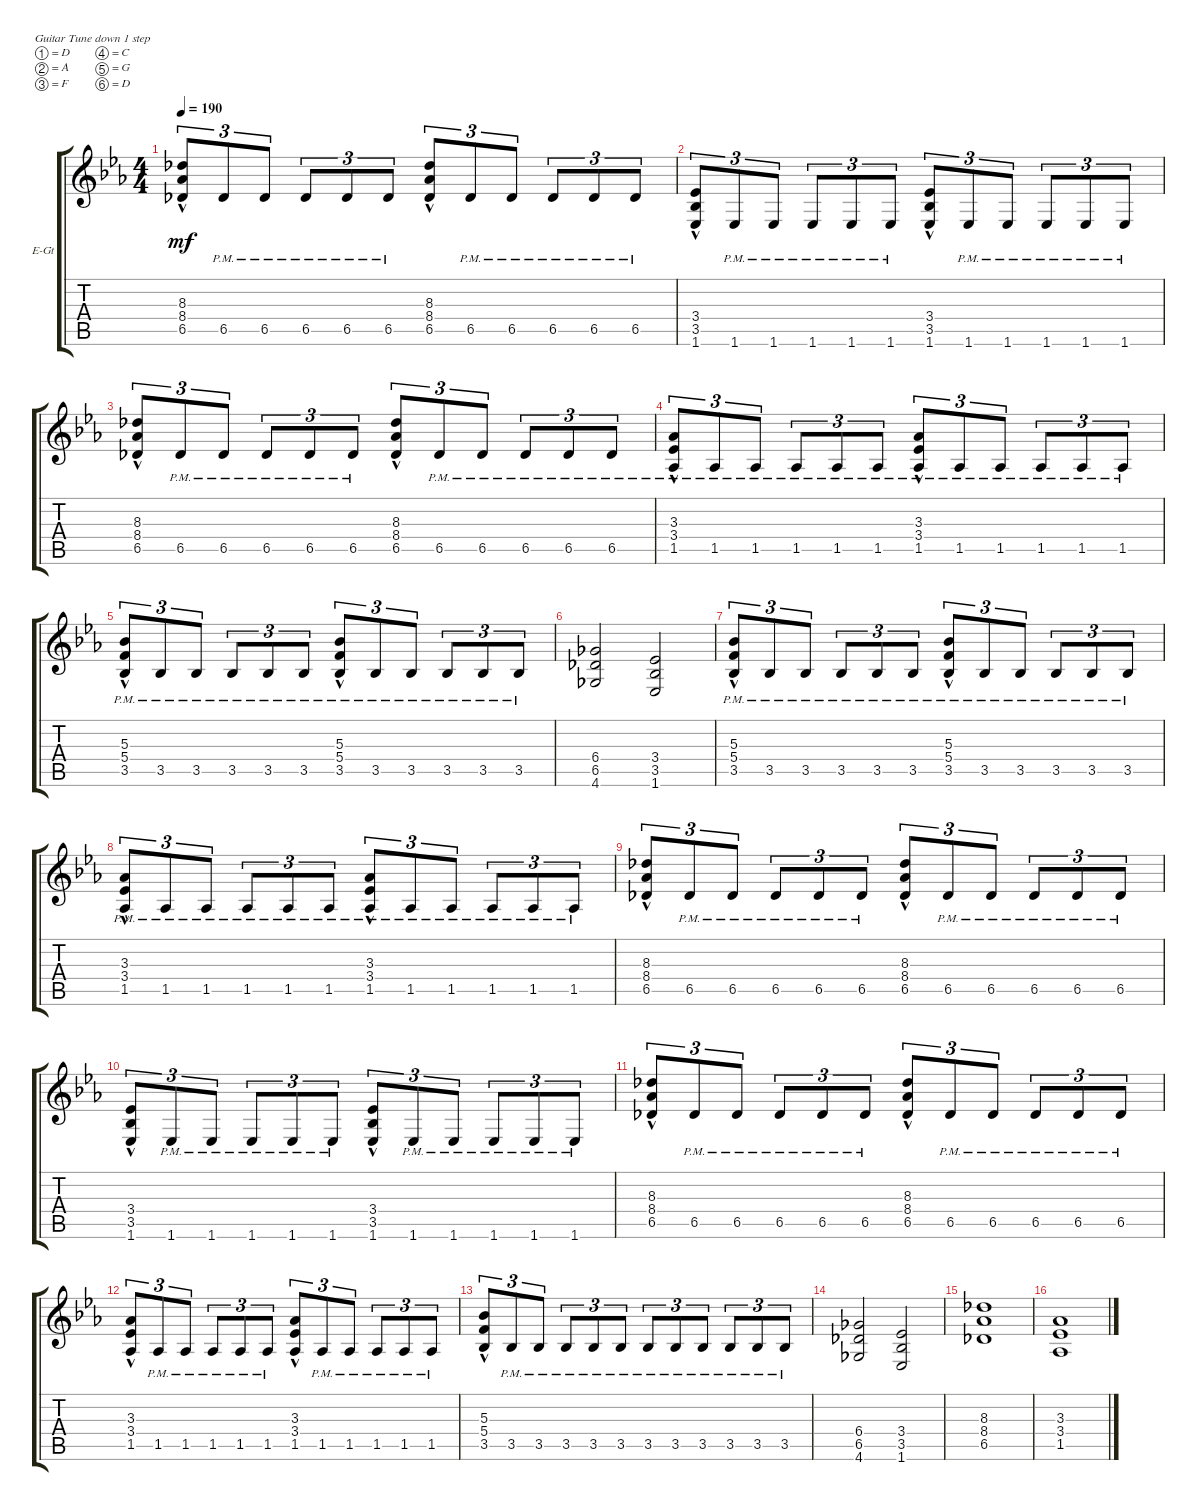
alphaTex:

\defaultSystemsLayout 4
\bracketExtendMode groupsimilarinstruments
\firstSystemTrackNameOrientation horizontal
\otherSystemsTrackNameOrientation horizontal
\track ("Rithm Guitar 2" "E-Gt") {instrument distortionguitar}
\staff {score tabs}
\tuning (D4 A3 F3 C3 G2 D2)
\ts (4 4)
\tempo 190
\clef g2
\ks cminor
(6.5{hac} 8.4{hac} 8.3{hac}).8{tu (3 2) dy mf} 6.5{pm}.8{tu (3 2)} 6.5{pm}.8{tu (3 2)} 6.5{pm}.8{tu (3 2)} 6.5{pm}.8{tu (3 2)} 6.5{pm}.8{tu (3 2)} (6.5{hac} 8.4{hac} 8.3{hac}).8{tu (3 2)} 6.5{pm}.8{tu (3 2)} 6.5{pm}.8{tu (3 2)} 6.5{pm}.8{tu (3 2)} 6.5{pm}.8{tu (3 2)} 6.5{pm}.8{tu (3 2)} |
(1.6{hac} 3.5{hac} 3.4{hac}).8{tu (3 2)} 1.6{pm}.8{tu (3 2)} 1.6{pm}.8{tu (3 2)} 1.6{pm}.8{tu (3 2)} 1.6{pm}.8{tu (3 2)} 1.6{pm}.8{tu (3 2)} (1.6{hac} 3.5{hac} 3.4{hac}).8{tu (3 2)} 1.6{pm}.8{tu (3 2)} 1.6{pm}.8{tu (3 2)} 1.6{pm}.8{tu (3 2)} 1.6{pm}.8{tu (3 2)} 1.6{pm}.8{tu (3 2)} |
(6.5{hac} 8.4{hac} 8.3{hac}).8{tu (3 2)} 6.5{pm}.8{tu (3 2)} 6.5{pm}.8{tu (3 2)} 6.5{pm}.8{tu (3 2)} 6.5{pm}.8{tu (3 2)} 6.5{pm}.8{tu (3 2)} (6.5{hac} 8.4{hac} 8.3{hac}).8{tu (3 2)} 6.5{pm}.8{tu (3 2)} 6.5{pm}.8{tu (3 2)} 6.5{pm}.8{tu (3 2)} 6.5{pm}.8{tu (3 2)} 6.5{pm}.8{tu (3 2)} |
(1.5{hac pm} 3.4{hac} 3.3{hac}).8{tu (3 2)} 1.5{pm}.8{tu (3 2)} 1.5{pm}.8{tu (3 2)} 1.5{pm}.8{tu (3 2)} 1.5{pm}.8{tu (3 2)} 1.5{pm}.8{tu (3 2)} (1.5{hac pm} 3.4{hac} 3.3{hac}).8{tu (3 2)} 1.5{pm}.8{tu (3 2)} 1.5{pm}.8{tu (3 2)} 1.5{pm}.8{tu (3 2)} 1.5{pm}.8{tu (3 2)} 1.5{pm}.8{tu (3 2)} |
(3.5{hac pm} 5.4{hac} 5.3{hac}).8{tu (3 2)} 3.5{pm}.8{tu (3 2)} 3.5{pm}.8{tu (3 2)} 3.5{pm}.8{tu (3 2)} 3.5{pm}.8{tu (3 2)} 3.5{pm}.8{tu (3 2)} (3.5{hac pm} 5.4{hac} 5.3{hac}).8{tu (3 2)} 3.5{pm}.8{tu (3 2)} 3.5{pm}.8{tu (3 2)} 3.5{pm}.8{tu (3 2)} 3.5{pm}.8{tu (3 2)} 3.5{pm}.8{tu (3 2)} |
(4.6 6.5 6.4).2 (1.6 3.5 3.4).2 |
(3.5{hac pm} 5.4{hac} 5.3{hac}).8{tu (3 2)} 3.5{pm}.8{tu (3 2)} 3.5{pm}.8{tu (3 2)} 3.5{pm}.8{tu (3 2)} 3.5{pm}.8{tu (3 2)} 3.5{pm}.8{tu (3 2)} (3.5{hac pm} 5.4{hac} 5.3{hac}).8{tu (3 2)} 3.5{pm}.8{tu (3 2)} 3.5{pm}.8{tu (3 2)} 3.5{pm}.8{tu (3 2)} 3.5{pm}.8{tu (3 2)} 3.5{pm}.8{tu (3 2)} |
(1.5{hac pm} 3.4{hac} 3.3{hac}).8{tu (3 2)} 1.5{pm}.8{tu (3 2)} 1.5{pm}.8{tu (3 2)} 1.5{pm}.8{tu (3 2)} 1.5{pm}.8{tu (3 2)} 1.5{pm}.8{tu (3 2)} (1.5{hac pm} 3.4{hac} 3.3{hac}).8{tu (3 2)} 1.5{pm}.8{tu (3 2)} 1.5{pm}.8{tu (3 2)} 1.5{pm}.8{tu (3 2)} 1.5{pm}.8{tu (3 2)} 1.5{pm}.8{tu (3 2)} |
(6.5{hac} 8.4{hac} 8.3{hac}).8{tu (3 2)} 6.5{pm}.8{tu (3 2)} 6.5{pm}.8{tu (3 2)} 6.5{pm}.8{tu (3 2)} 6.5{pm}.8{tu (3 2)} 6.5{pm}.8{tu (3 2)} (6.5{hac} 8.4{hac} 8.3{hac}).8{tu (3 2)} 6.5{pm}.8{tu (3 2)} 6.5{pm}.8{tu (3 2)} 6.5{pm}.8{tu (3 2)} 6.5{pm}.8{tu (3 2)} 6.5{pm}.8{tu (3 2)} |
(1.6{hac} 3.5{hac} 3.4{hac}).8{tu (3 2)} 1.6{pm}.8{tu (3 2)} 1.6{pm}.8{tu (3 2)} 1.6{pm}.8{tu (3 2)} 1.6{pm}.8{tu (3 2)} 1.6{pm}.8{tu (3 2)} (1.6{hac} 3.5{hac} 3.4{hac}).8{tu (3 2)} 1.6{pm}.8{tu (3 2)} 1.6{pm}.8{tu (3 2)} 1.6{pm}.8{tu (3 2)} 1.6{pm}.8{tu (3 2)} 1.6{pm}.8{tu (3 2)} |
(6.5{hac} 8.4{hac} 8.3{hac}).8{tu (3 2)} 6.5{pm}.8{tu (3 2)} 6.5{pm}.8{tu (3 2)} 6.5{pm}.8{tu (3 2)} 6.5{pm}.8{tu (3 2)} 6.5{pm}.8{tu (3 2)} (6.5{hac} 8.4{hac} 8.3{hac}).8{tu (3 2)} 6.5{pm}.8{tu (3 2)} 6.5{pm}.8{tu (3 2)} 6.5{pm}.8{tu (3 2)} 6.5{pm}.8{tu (3 2)} 6.5{pm}.8{tu (3 2)} |
(1.5{hac} 3.4{hac} 3.3{hac}).8{tu (3 2)} 1.5{pm}.8{tu (3 2)} 1.5{pm}.8{tu (3 2)} 1.5{pm}.8{tu (3 2)} 1.5{pm}.8{tu (3 2)} 1.5{pm}.8{tu (3 2)} (1.5{hac} 3.4{hac} 3.3{hac}).8{tu (3 2)} 1.5{pm}.8{tu (3 2)} 1.5{pm}.8{tu (3 2)} 1.5{pm}.8{tu (3 2)} 1.5{pm}.8{tu (3 2)} 1.5{pm}.8{tu (3 2)} |
(3.5{hac} 5.4{hac} 5.3{hac}).8{tu (3 2)} 3.5{pm}.8{tu (3 2)} 3.5{pm}.8{tu (3 2)} 3.5{pm}.8{tu (3 2)} 3.5{pm}.8{tu (3 2)} 3.5{pm}.8{tu (3 2)} 3.5{pm}.8{tu (3 2)} 3.5{pm}.8{tu (3 2)} 3.5{pm}.8{tu (3 2)} 3.5{pm}.8{tu (3 2)} 3.5{pm}.8{tu (3 2)} 3.5{pm}.8{tu (3 2)} |
(4.6 6.5 6.4).2 (1.6 3.5 3.4).2 |
(6.5 8.4 8.3).1 |
(1.5 3.4 3.3).1
